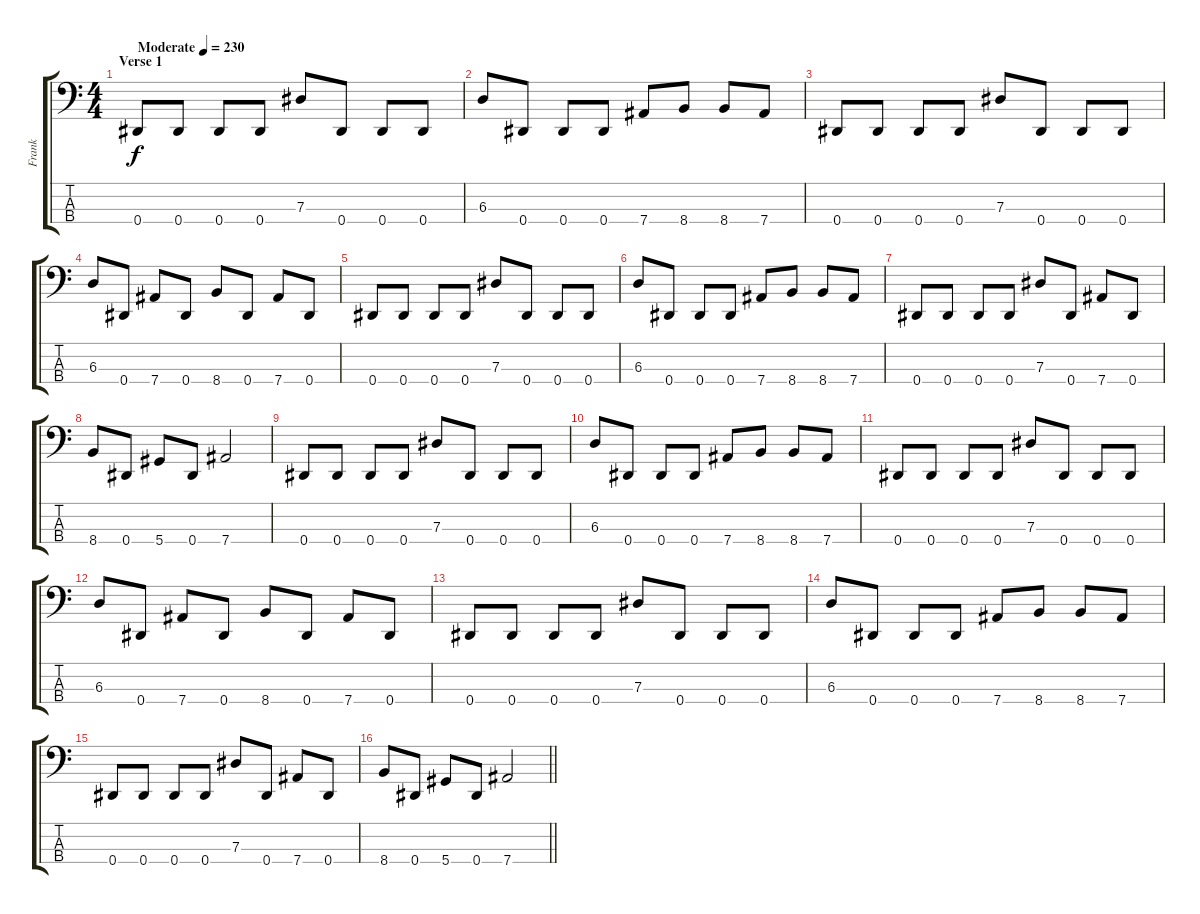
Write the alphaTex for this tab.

\track ("Frank" "Frank") {instrument electricbasspick}
\staff {score tabs}
\tuning (Gb2 Db2 Ab1 Eb1) {hide}
\ts (4 4)
\section ("" "Verse 1")
\tempo (230 "Moderate")
\clef f4
\ks c
0.4.8{dy f instrument electricbasspick} 0.4.8 0.4.8 0.4.8 7.3.8 0.4.8 0.4.8 0.4.8 |
6.3.8 0.4.8 0.4.8 0.4.8 7.4.8 8.4.8 8.4.8 7.4.8 |
0.4.8 0.4.8 0.4.8 0.4.8 7.3.8 0.4.8 0.4.8 0.4.8 |
6.3.8 0.4.8 7.4.8 0.4.8 8.4.8 0.4.8 7.4.8 0.4.8 |
0.4.8 0.4.8 0.4.8 0.4.8 7.3.8 0.4.8 0.4.8 0.4.8 |
6.3.8 0.4.8 0.4.8 0.4.8 7.4.8 8.4.8 8.4.8 7.4.8 |
0.4.8 0.4.8 0.4.8 0.4.8 7.3.8 0.4.8 7.4.8 0.4.8 |
8.4.8 0.4.8 5.4.8 0.4.8 7.4.2 |
0.4.8 0.4.8 0.4.8 0.4.8 7.3.8 0.4.8 0.4.8 0.4.8 |
6.3.8 0.4.8 0.4.8 0.4.8 7.4.8 8.4.8 8.4.8 7.4.8 |
0.4.8 0.4.8 0.4.8 0.4.8 7.3.8 0.4.8 0.4.8 0.4.8 |
6.3.8 0.4.8 7.4.8 0.4.8 8.4.8 0.4.8 7.4.8 0.4.8 |
0.4.8 0.4.8 0.4.8 0.4.8 7.3.8 0.4.8 0.4.8 0.4.8 |
6.3.8 0.4.8 0.4.8 0.4.8 7.4.8 8.4.8 8.4.8 7.4.8 |
0.4.8 0.4.8 0.4.8 0.4.8 7.3.8 0.4.8 7.4.8 0.4.8 |
\barLineRight lightlight
8.4.8 0.4.8 5.4.8 0.4.8 7.4.2
